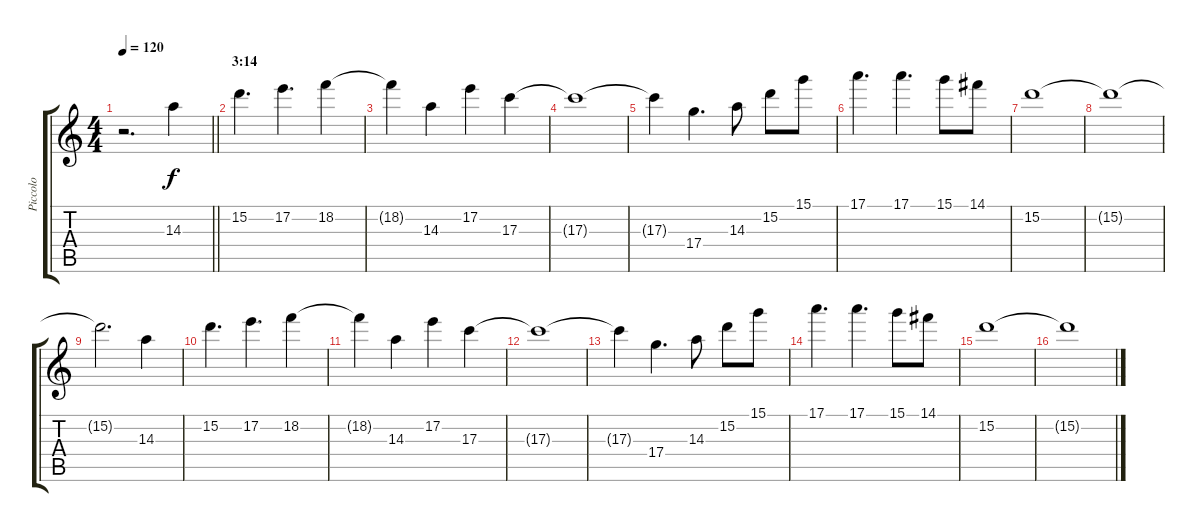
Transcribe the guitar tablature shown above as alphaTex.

\track ("Piccolo" "Piccolo") {instrument piccolo}
\staff {score tabs}
\tuning (E5 B4 G4 D4 A3 E3) {hide}
\ts (4 4)
\tempo 120
\clef g2
\barLineRight lightlight
\ks c
r.2{d dy f} 14.3.4 |
\section ("" "3:14")
15.2.4{d} 17.2.4{d} 18.2.4 |
18.2{t}.4 14.3.4 17.2.4 17.3.4 |
17.3{t}.1 |
17.3{t}.4 17.4.4{d} 14.3.8 15.2.8 15.1.8 |
17.1.4{d} 17.1.4{d} 15.1.8 14.1.8 |
15.2.1 |
15.2{t}.1 |
15.2{t}.2{d} 14.3.4 |
15.2.4{d} 17.2.4{d} 18.2.4 |
18.2{t}.4 14.3.4 17.2.4 17.3.4 |
17.3{t}.1 |
17.3{t}.4 17.4.4{d} 14.3.8 15.2.8 15.1.8 |
17.1.4{d} 17.1.4{d} 15.1.8 14.1.8 |
15.2.1 |
15.2{t}.1
